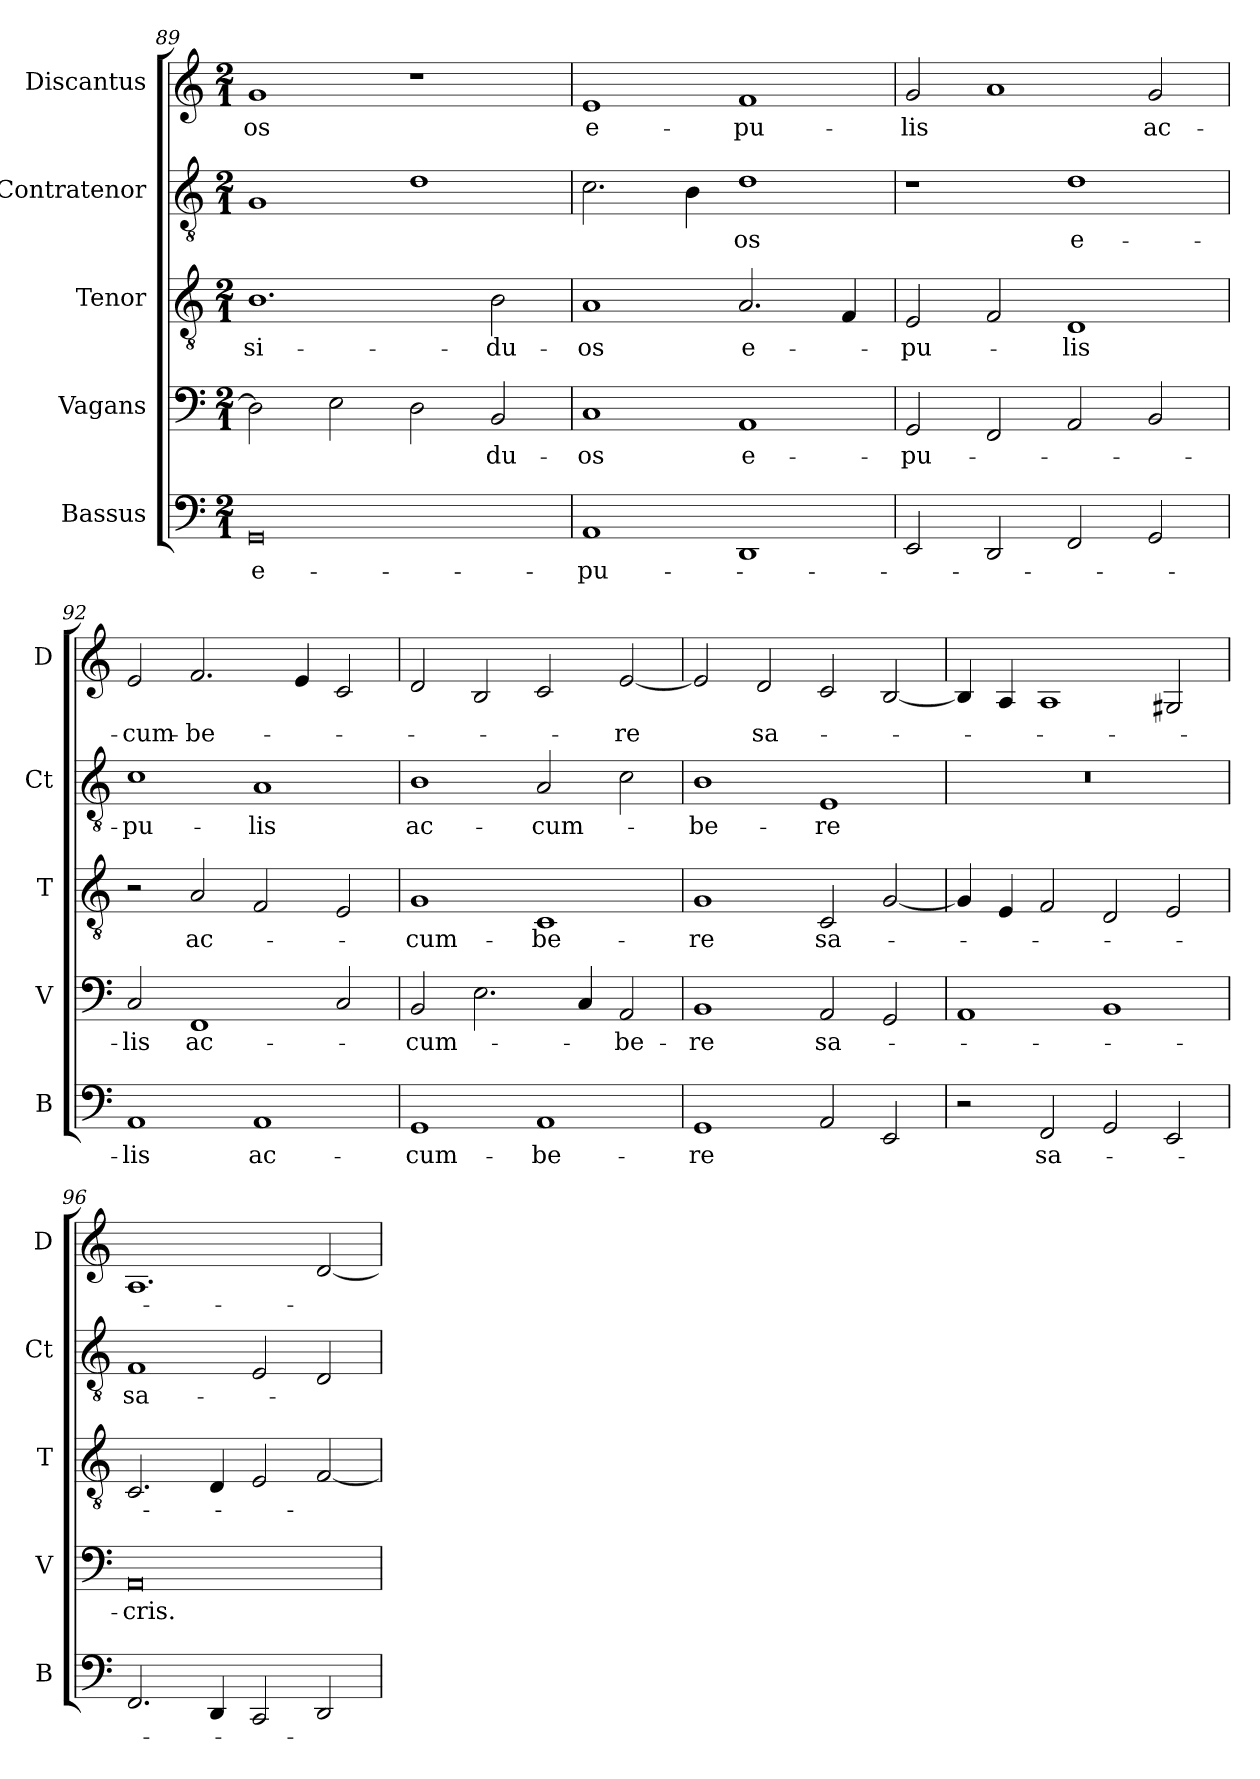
**kern	**text	**kern	**text	**kern	**text	**kern	**text	**kern	**text
*part5	*part5	*part4	*part4	*part3	*part3	*part2	*part2	*part1	*part1
*staff5	*staff5	*staff4	*staff4	*staff3	*staff3	*staff2	*staff2	*staff1	*staff1
*I"Bassus	*	*I"Vagans	*	*I"Tenor	*	*I"Contratenor	*	*I"Discantus	*
*I'B	*	*I'V	*	*I'T	*	*I'Ct	*	*I'D	*
*clefF4	*	*clefF4	*	*clefGv2	*	*clefGv2	*	*clefG2	*
*k[]	*	*k[]	*	*k[]	*	*k[]	*	*k[]	*
*M2/1	*	*M2/1	*	*M2/1	*	*M2/1	*	*M2/1	*
=89	=89	=89	=89	=89	=89	=89	=89	=89	=89
0GG	e-	2D\]	.	1.B	-si-	1G	.	1g	-os
.	.	2E\	.	.	.	.	.	.	.
.	.	2D\	.	.	.	1d	.	1r	.
.	.	2BB/	-du-	2B\	-du-	.	.	.	.
=90	=90	=90	=90	=90	=90	=90	=90	=90	=90
1AA	-pu-	1C	-os	1A	-os	2.c\	.	1e	e-
.	.	.	.	.	.	4B\	.	.	.
1DD	.	1AA	e-	2.A/	e-	1d	-os	1f	-pu-
.	.	.	.	4F/	.	.	.	.	.
=91	=91	=91	=91	=91	=91	=91	=91	=91	=91
2EE/	.	2GG/	-pu-	2E/	-pu-	1r	.	2g/	-lis
2DD/	.	2FF/	.	2F/	.	.	.	1a	.
2FF/	.	2AA/	.	1D	-lis	1d	e-	.	.
2GG/	.	2BB/	.	.	.	.	.	2g/	ac-
=92	=92	=92	=92	=92	=92	=92	=92	=92	=92
1AA	-lis	2C/	-lis	2r	.	1c	-pu-	2e/	-cum-
.	.	1FF	ac-	2A/	ac-	.	.	2.f/	-be-
1AA	ac-	.	.	2F/	.	1A	-lis	.	.
.	.	.	.	.	.	.	.	4e/	.
.	.	2C/	.	2E/	.	.	.	2c/	.
=93	=93	=93	=93	=93	=93	=93	=93	=93	=93
1GG	-cum-	2BB/	-cum-	1G	-cum-	1B	ac-	2d/	.
.	.	2.E\	.	.	.	.	.	2B/	.
1AA	-be-	.	.	1C	-be-	2A/	-cum-	2c/	.
.	.	4C/	.	.	.	.	.	.	.
.	.	2AA/	-be-	.	.	2c\	.	[2e/	-re
=94	=94	=94	=94	=94	=94	=94	=94	=94	=94
1GG	-re	1BB	-re	1G	-re	1B	-be-	2e/]	.
.	.	.	.	.	.	.	.	2d/	sa-
2AA/	.	2AA/	sa-	2C/	sa-	1E	-re	2c/	.
2EE/	.	2GG/	.	[2G/	.	.	.	[2B/	.
=95	=95	=95	=95	=95	=95	=95	=95	=95	=95
2r	.	1AA	.	4G/]	.	0r	.	4B/]	.
.	.	.	.	4E/	.	.	.	4A/	.
2FF/	sa-	.	.	2F/	.	.	.	1A	.
2GG/	.	1BB	.	2D/	.	.	.	.	.
2EE/	.	.	.	2E/	.	.	.	2G#X/	.
=96	=96	=96	=96	=96	=96	=96	=96	=96	=96
2.FF/	.	0AA	-cris.	2.C/	.	1F	sa-	1.A	.
4DD/	.	.	.	4D/	.	.	.	.	.
2CC/	.	.	.	2E/	.	2E/	.	.	.
2DD/	.	.	.	[2F/	.	2D/	.	[2d/	.
=	=	=	=	=	=	=	=	=	=
*-	*-	*-	*-	*-	*-	*-	*-	*-	*-
